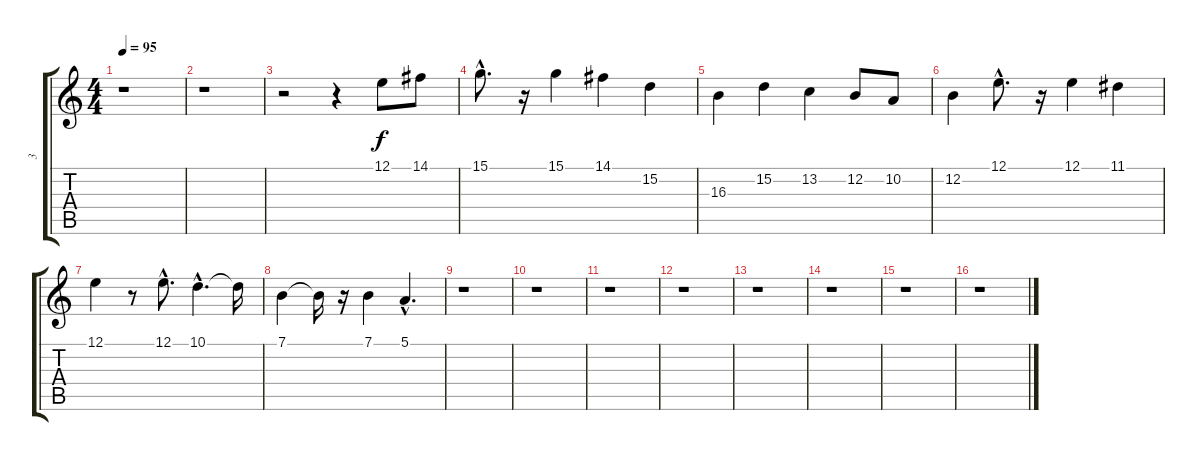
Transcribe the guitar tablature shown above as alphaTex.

\track ("3" "3") {instrument stringensemble1}
\staff {score tabs}
\tuning (E4 B3 G3 D3 A2 E2) {hide}
\ts (4 4)
\tempo 95
\clef g2
\ks c
r.1{dy f instrument stringensemble1} |
r.1 |
r.2 r.4 12.1.8 14.1.8 |
15.1{hac}.8{d} r.16 15.1.4 14.1.4 15.2.4 |
16.3.4 15.2.4 13.2.4 12.2.8 10.2.8 |
12.2.4 12.1{hac}.8{d} r.16 12.1.4 11.1.4 |
12.1.4 r.8 12.1{hac}.8{d} 10.1{hac}.4{d} 10.1{t}.16 |
7.1.4 7.1{t}.16 r.16 7.1.4 5.1{hac}.4{d} |
r.1 |
r.1 |
r.1 |
r.1 |
r.1 |
r.1 |
r.1 |
r.1
